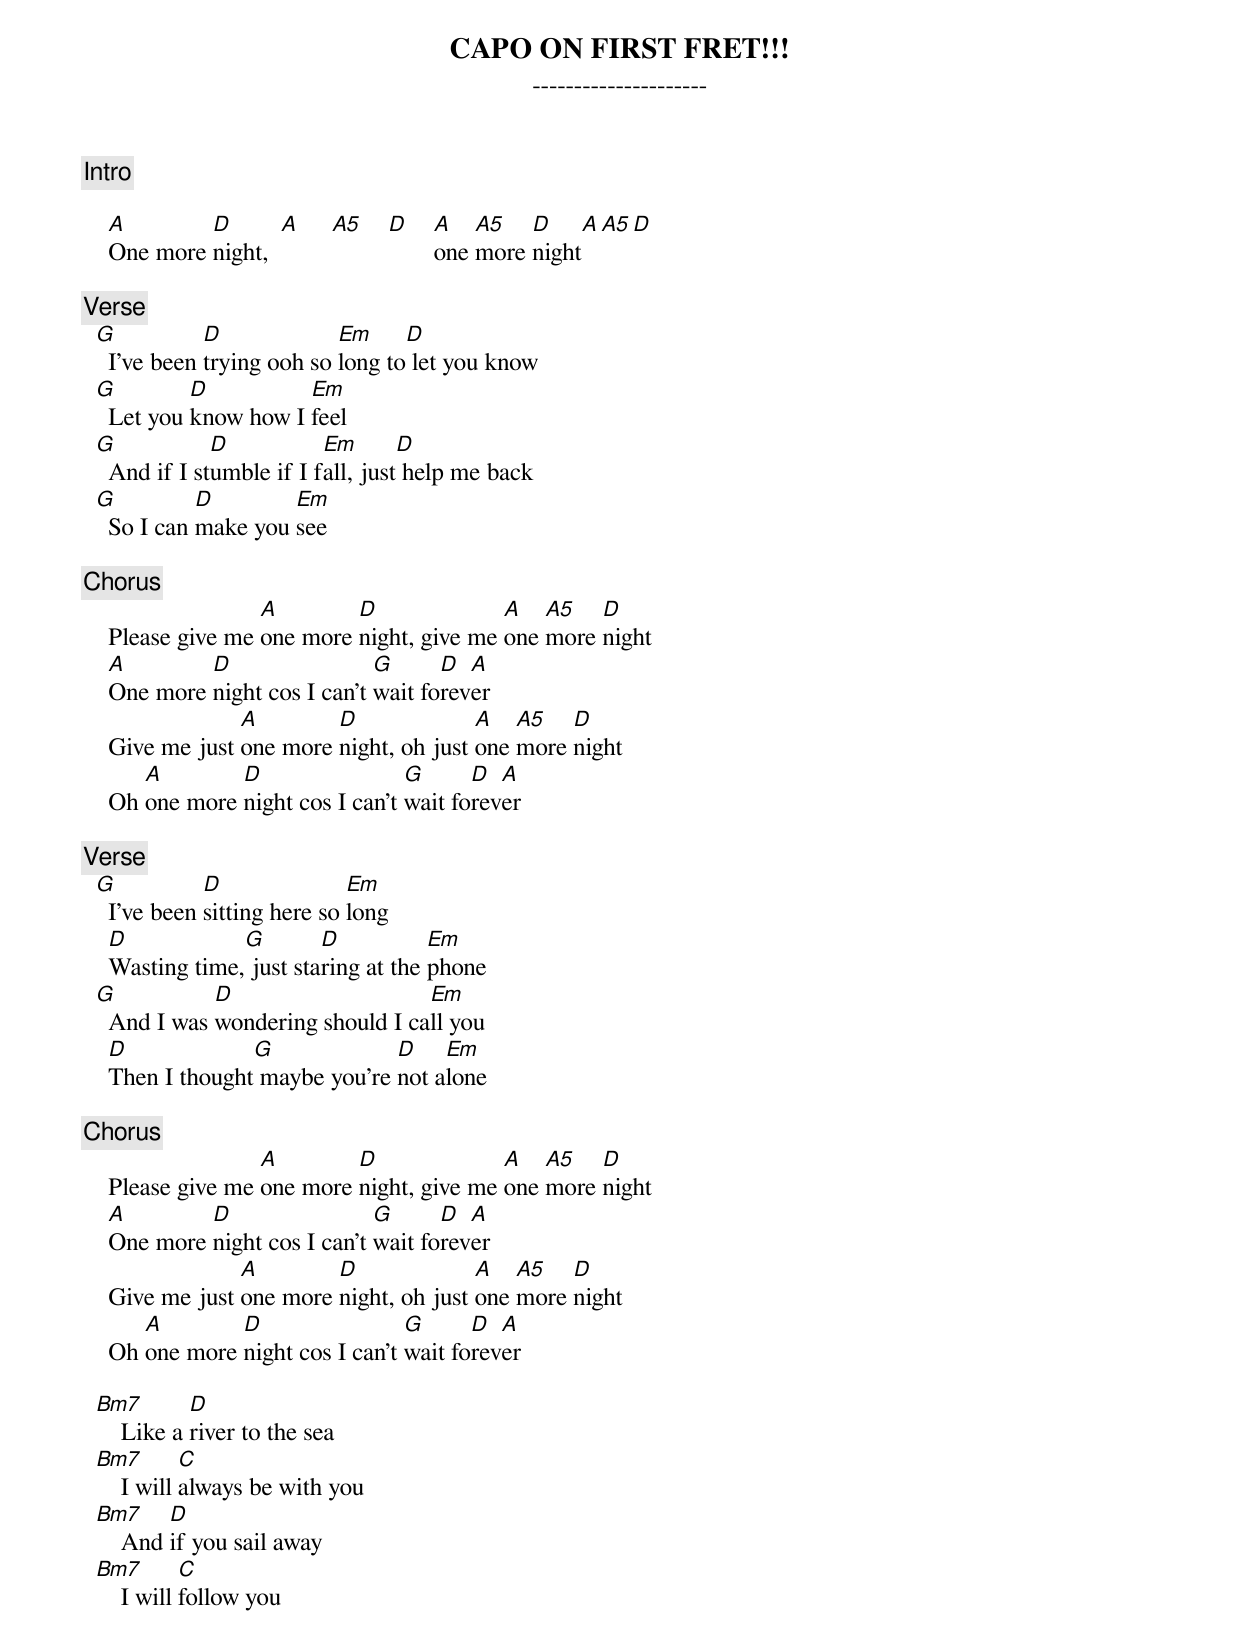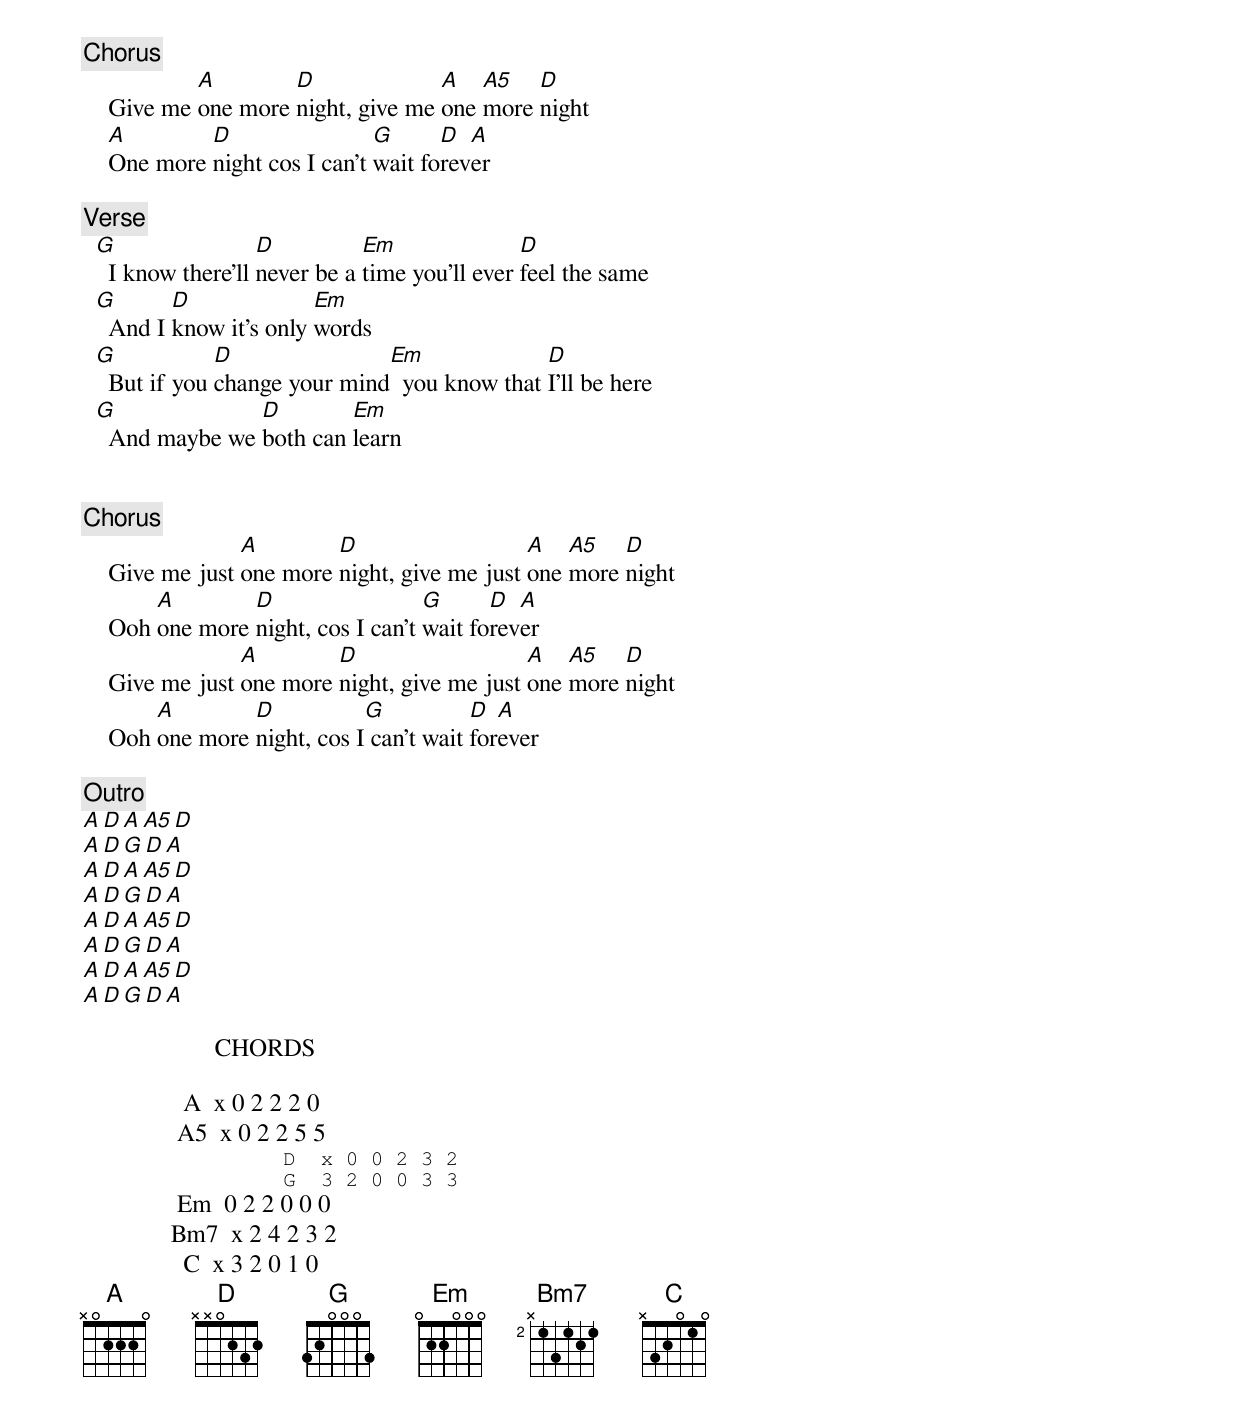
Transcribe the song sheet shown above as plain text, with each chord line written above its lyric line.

  CAPO ON FIRST FRET!!!
  ---------------------

[Intro]

    A        D       A    A5  D   A   A5   D      A    A5   D
    One more night,               one more night

[Verse]
  G           D             Em     D
    I've been trying ooh so long to let you know
  G         D          Em
    Let you know how I feel
  G            D           Em       D
    And if I stumble if I fall, just help me back
  G          D        Em
    So I can make you see

[Chorus]
                   A        D              A   A5   D
    Please give me one more night, give me one more night
    A        D                 G      D  A
    One more night cos I can't wait forever
                 A        D              A   A5   D
    Give me just one more night, oh just one more night
       A        D                 G      D  A
    Oh one more night cos I can't wait forever

[Verse]
  G           D               Em
    I've been sitting here so long
    D            G        D           Em
    Wasting time, just staring at the phone
  G           D                    Em
    And I was wondering should I call you
    D             G             D    Em
    Then I thought maybe you're not alone

[Chorus]
                   A        D              A   A5   D
    Please give me one more night, give me one more night
    A        D                 G      D  A
    One more night cos I can't wait forever
                 A        D              A   A5   D
    Give me just one more night, oh just one more night
       A        D                 G      D  A
    Oh one more night cos I can't wait forever

  Bm7        D
      Like a river to the sea
  Bm7        C
      I will always be with you
  Bm7     D
      And if you sail away
  Bm7        C
      I will follow you


[Chorus]
            A        D              A   A5   D
    Give me one more night, give me one more night
    A        D                 G      D  A
    One more night cos I can't wait forever

[Verse]
  G                 D          Em               D
    I know there'll never be a time you'll ever feel the same
  G       D              Em
    And I know it's only words
  G            D               Em              D
    But if you change your mind  you know that I'll be here
  G              D        Em
    And maybe we both can learn


[Chorus]
                 A        D                   A   A5   D
    Give me just one more night, give me just one more night
        A        D                  G      D  A
    Ooh one more night, cos I can't wait forever
                 A        D                   A   A5   D
    Give me just one more night, give me just one more night
        A        D           G           D  A
    Ooh one more night, cos I can't wait forever

[Outro]
A   D   A A5 D
A   D   G D A
A   D   A A5 D
A   D   G D A
A   D   A A5 D
A   D   G D A
A   D   A A5 D
A   D   G D A

                     CHORDS

                A  x 0 2 2 2 0
               A5  x 0 2 2 5 5
                D  x 0 0 2 3 2
                G  3 2 0 0 3 3
               Em  0 2 2 0 0 0
              Bm7  x 2 4 2 3 2
                C  x 3 2 0 1 0
